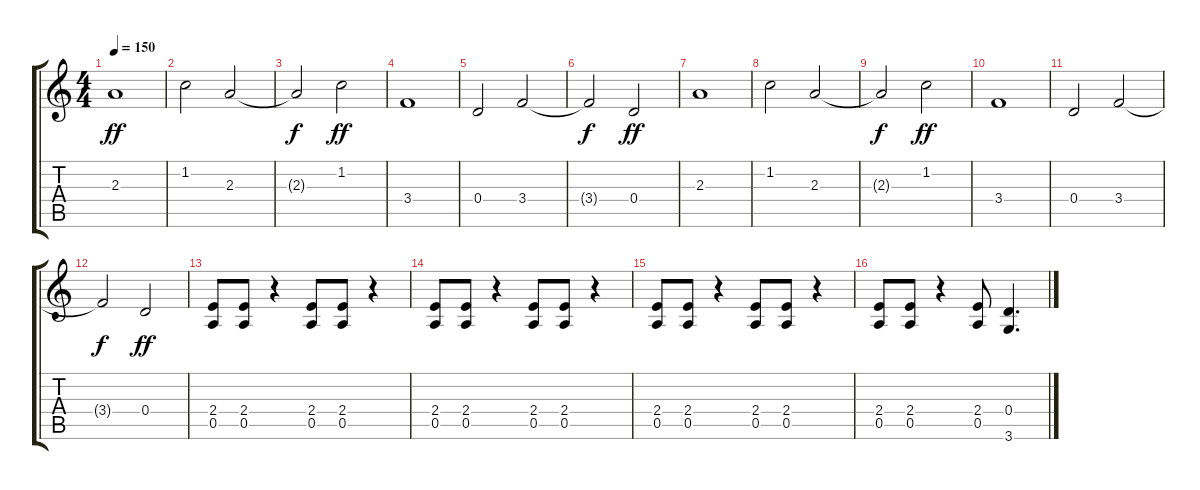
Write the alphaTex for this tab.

\track "" {instrument distortionguitar}
\staff {score tabs}
\tuning (E4 B3 G3 D3 A2 E2) {hide}
\ts (4 4)
\tempo 150
\clef g2
\ks c
2.3.1{dy ff} |
1.2.2 2.3.2 |
2.3{t}.2{dy f} 1.2.2{dy ff} |
3.4.1 |
0.4.2 3.4.2 |
3.4{t}.2{dy f} 0.4.2{dy ff} |
2.3.1 |
1.2.2 2.3.2 |
2.3{t}.2{dy f} 1.2.2{dy ff} |
3.4.1 |
0.4.2 3.4.2 |
3.4{t}.2{dy f} 0.4.2{dy ff} |
(2.4 0.5).8 (2.4 0.5).8 r.4 (2.4 0.5).8 (2.4 0.5).8 r.4 |
(2.4 0.5).8 (2.4 0.5).8 r.4 (2.4 0.5).8 (2.4 0.5).8 r.4 |
(2.4 0.5).8 (2.4 0.5).8 r.4 (2.4 0.5).8 (2.4 0.5).8 r.4 |
(2.4 0.5).8 (2.4 0.5).8 r.4 (2.4 0.5).8 (0.4 3.6).4{d}
